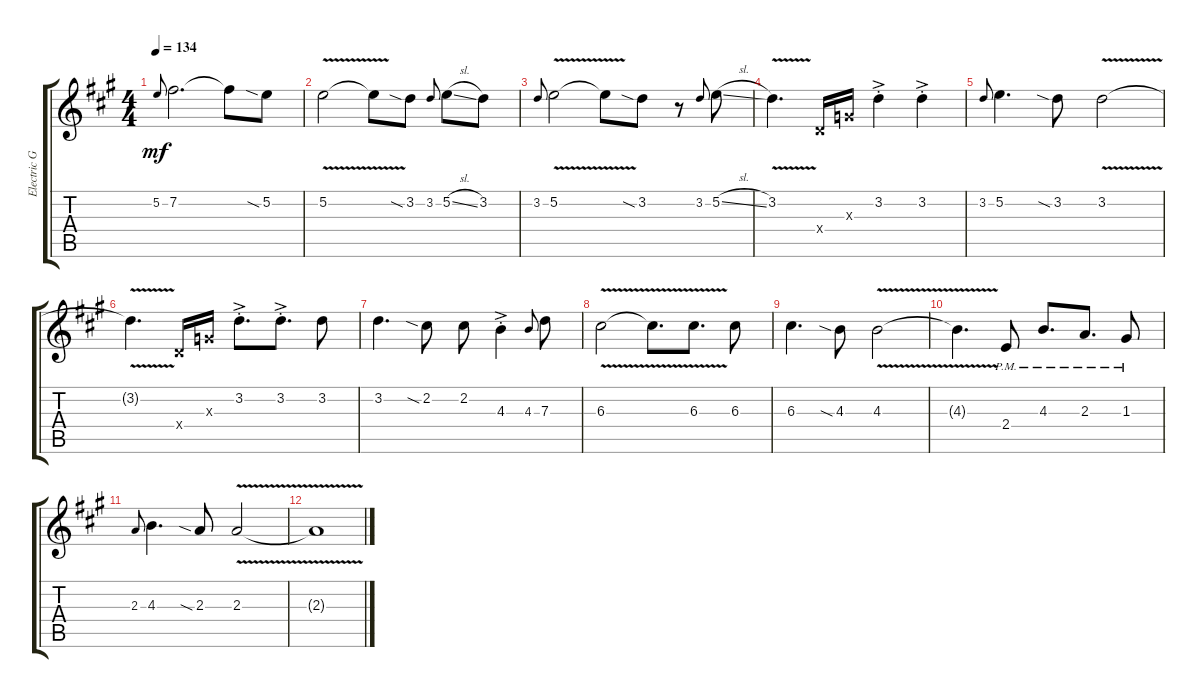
\track ("Electric Guitar" "Electric G") {instrument distortionguitar}
\staff {score tabs}
\tuning (E4 B3 G3 D3 A2 E2) {hide}
\ts (4 4)
\tempo 134
\clef g2
\ks a
5.2.8{gr onbeat dy mf} 7.2.2{d} 7.2{t}.8 5.2{sia}.8 |
5.2{v}.2 5.2{t}.8 3.2{sia}.8 3.2.8{gr onbeat} 5.2{sl}.8 3.2.8 |
3.2.8{gr onbeat} 5.2{v}.2 5.2{t}.8 3.2{sia}.8 r.8 3.2.8{gr onbeat} 5.2{sl}.8 |
3.2{v}.4{d} 0.4{x}.16 0.3{x}.16 3.2{ac st}.4 3.2{ac st}.4 |
3.2.8{gr onbeat} 5.2.4{d} 3.2{sia}.8 3.2{v}.2 |
3.2{t}.4{d} 0.4{x}.16 0.3{x}.16 3.2{ac st}.8{d} 3.2{ac st}.8{d} 3.2.8 |
3.2.4{d} 2.2{sia}.8 2.2.8 4.3{ac st}.4 4.3.8{gr onbeat} 7.3.8 |
6.3{v}.2 6.3{t}.8{d} 6.3{v}.8{d} 6.3.8 |
6.3.4{d} 4.3{sia}.8 4.3{v}.2 |
4.3{t}.4{d} 2.4{pm}.8 4.3{pm}.8{d} 2.3{pm}.8{d} 1.3{pm}.8 |
2.3.8{gr onbeat} 4.3.4{d} 2.3{sia}.8 2.3{v}.2 |
2.3{v t}.1
